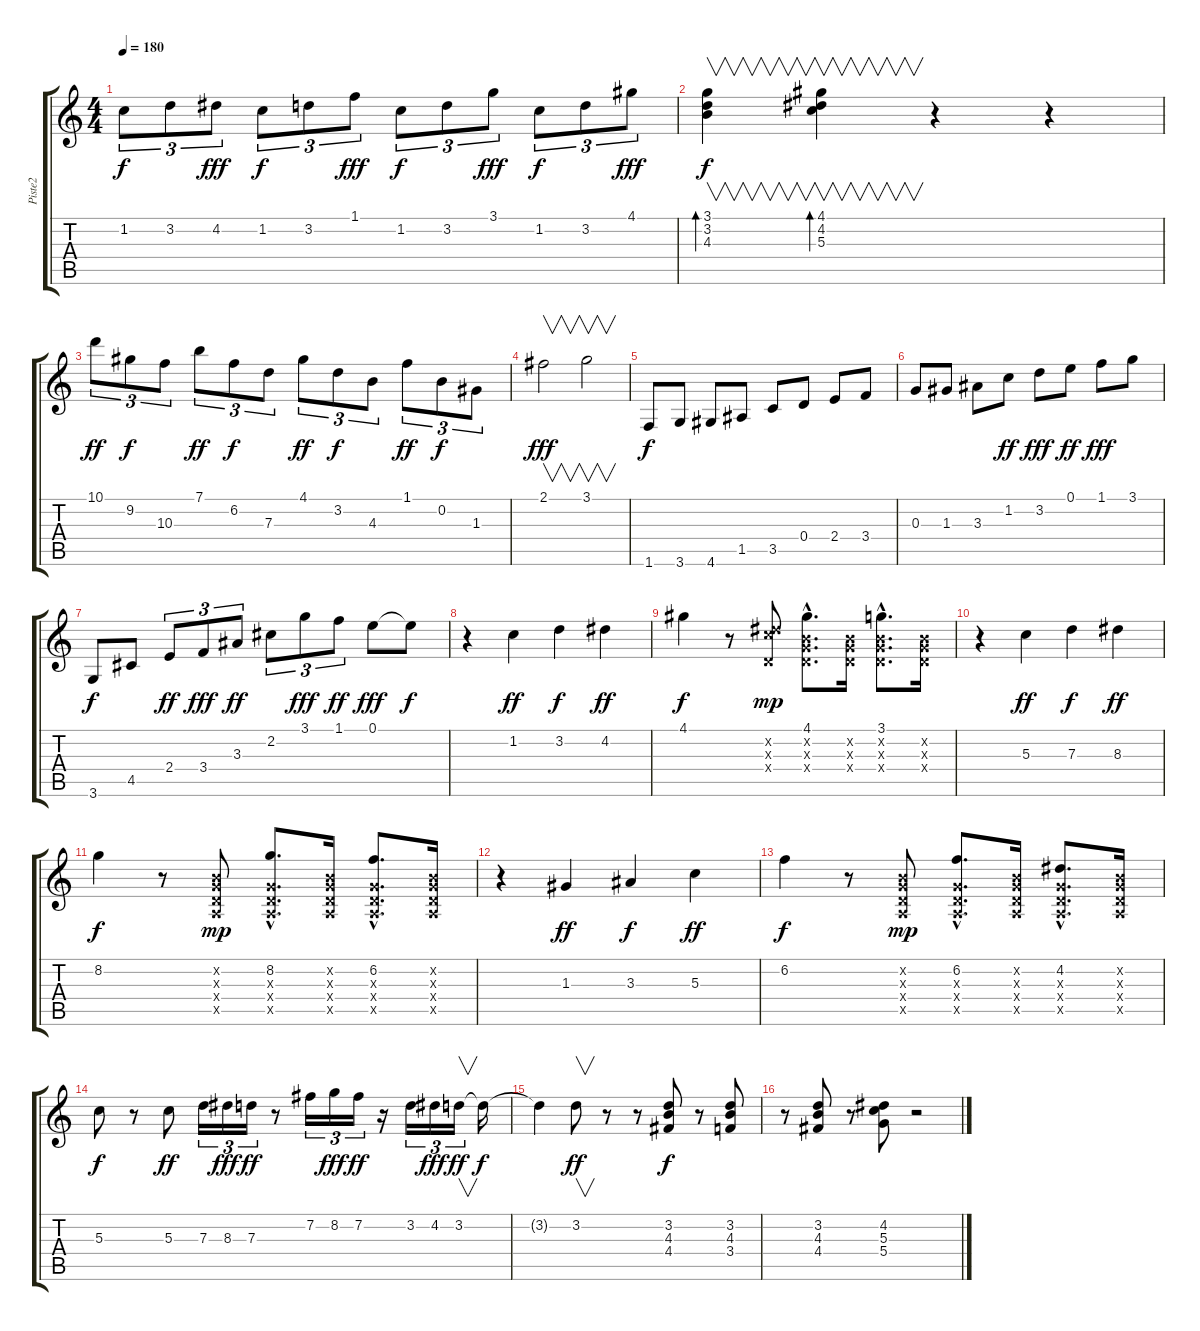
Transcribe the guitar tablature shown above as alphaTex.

\track ("Piste2" "Piste2") {instrument acousticguitarnylon}
\staff {score tabs}
\tuning (E4 B3 G3 D3 A2 E2) {hide}
\ts (4 4)
\tempo 180
\clef g2
\ks c
1.2.8{tu (3 2) dy f} 3.2.8{tu (3 2)} 4.2.8{tu (3 2) dy fff} 1.2.8{tu (3 2) dy f} 3.2.8{tu (3 2)} 1.1.8{tu (3 2) dy fff} 1.2.8{tu (3 2) dy f} 3.2.8{tu (3 2)} 3.1.8{tu (3 2) dy fff} 1.2.8{tu (3 2) dy f} 3.2.8{tu (3 2)} 4.1.8{tu (3 2) dy fff} |
(3.1 3.2 4.3).4{v bd 120 dy f} (4.1 4.2 5.3).4{v bd 120} r.4 r.4 |
10.1.8{tu (3 2) dy ff} 9.2.8{tu (3 2) dy f} 10.3.8{tu (3 2)} 7.1.8{tu (3 2) dy ff} 6.2.8{tu (3 2) dy f} 7.3.8{tu (3 2)} 4.1.8{tu (3 2) dy ff} 3.2.8{tu (3 2) dy f} 4.3.8{tu (3 2)} 1.1.8{tu (3 2) dy ff} 0.2.8{tu (3 2) dy f} 1.3.8{tu (3 2)} |
2.1.2{v dy fff} 3.1.2{v} |
1.6.8{dy f} 3.6.8 4.6.8 1.5.8 3.5.8 0.4.8 2.4.8 3.4.8 |
0.3.8 1.3.8 3.3.8 1.2.8{dy ff} 3.2.8{dy fff} 0.1.8{dy ff} 1.1.8{dy fff} 3.1.8 |
3.6.8{dy f} 4.5.8 2.4.8{tu (3 2) dy ff} 3.4.8{tu (3 2) dy fff} 3.3.8{tu (3 2) dy ff} 2.2.8{tu (3 2)} 3.1.8{tu (3 2) dy fff} 1.1.8{tu (3 2) dy ff} 0.1.8{dy fff} 0.1{t}.8{dy f} |
r.4 1.2.4{dy ff} 3.2.4{dy f} 4.2.4{dy ff} |
4.1.4{dy f} r.8 (4.2{x} 5.3{x} 0.4{x}).8{dy mp} (4.1{hac} 0.2{hac x} 0.3{hac x} 0.4{hac x}).8{d} (0.2{x} 0.3{x} 0.4{x}).16 (3.1{hac} 0.2{hac x} 0.3{hac x} 0.4{hac x}).8{d} (0.2{x} 0.3{x} 0.4{x}).16 |
r.4 5.3.4{dy ff} 7.3.4{dy f} 8.3.4{dy ff} |
8.2.4{dy f} r.8 (0.2{x} 0.3{x} 0.4{x} 0.5{x}).8{dy mp} (8.2{hac} 0.3{hac x} 0.4{hac x} 0.5{hac x}).8{d} (0.2{x} 0.3{x} 0.4{x} 0.5{x}).16 (6.2{hac} 0.3{hac x} 0.4{hac x} 0.5{hac x}).8{d} (0.2{x} 0.3{x} 0.4{x} 0.5{x}).16 |
r.4 1.3.4{dy ff} 3.3.4{dy f} 5.3.4{dy ff} |
6.2.4{dy f} r.8 (0.2{x} 0.3{x} 0.4{x} 0.5{x}).8{dy mp} (6.2{hac} 0.3{hac x} 0.4{hac x} 0.5{hac x}).8{d} (0.2{x} 0.3{x} 0.4{x} 0.5{x}).16 (4.2{hac} 0.3{hac x} 0.4{hac x} 0.5{hac x}).8{d} (0.2{x} 0.3{x} 0.4{x} 0.5{x}).16 |
5.3.8{dy f} r.8 5.3.8{dy ff} 7.3.16{tu (3 2)} 8.3.16{tu (3 2) dy fff} 7.3.16{tu (3 2) dy ff} r.8 7.2.16{tu (3 2)} 8.2.16{tu (3 2) dy fff} 7.2.16{tu (3 2) dy ff} r.16 3.2.16{tu (3 2)} 4.2.16{tu (3 2) dy fff} 3.2.16{v tu (3 2) dy ff} 3.2{t}.16{dy f} |
3.2{t}.4 3.2.8{v dy ff} r.8 r.8 (3.2 4.3 4.4).8{dy f} r.8 (3.2 4.3 3.4).8 |
r.8 (3.2 4.3 4.4).8 r.8 (4.2 5.3 5.4).8 r.2
